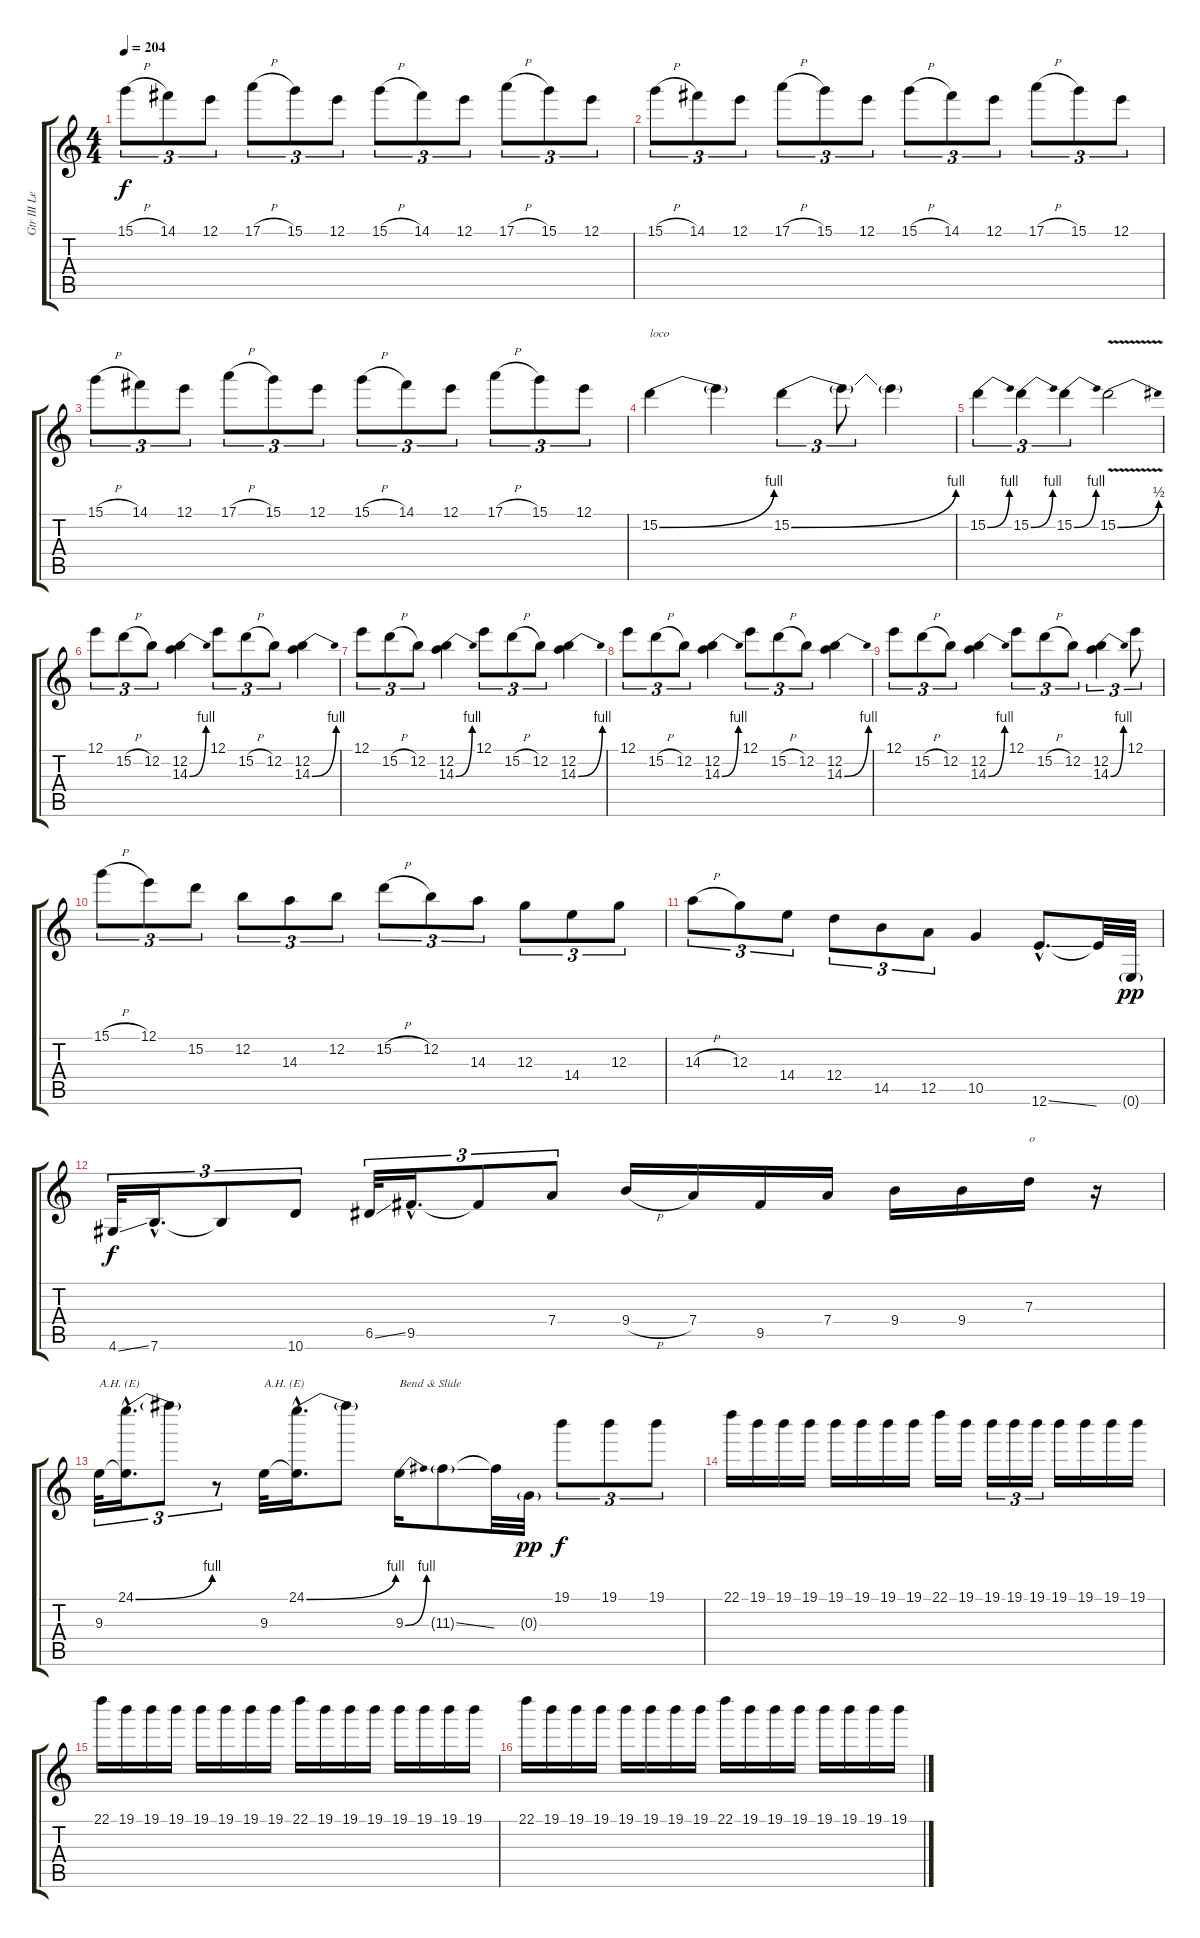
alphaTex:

\track ("Gtr III Lead & Voice " "Gtr III Le") {instrument overdrivenguitar}
\staff {score tabs}
\tuning (E4 B3 G3 D3 A2 E2) {hide}
\ts (4 4)
\tempo 204
\clef g2
\ks c
15.1{h}.8{tu (3 2) dy f} 14.1.8{tu (3 2)} 12.1.8{tu (3 2)} 17.1{h}.8{tu (3 2)} 15.1.8{tu (3 2)} 12.1.8{tu (3 2)} 15.1{h}.8{tu (3 2)} 14.1.8{tu (3 2)} 12.1.8{tu (3 2)} 17.1{h}.8{tu (3 2)} 15.1.8{tu (3 2)} 12.1.8{tu (3 2)} |
15.1{h}.8{tu (3 2)} 14.1.8{tu (3 2)} 12.1.8{tu (3 2)} 17.1{h}.8{tu (3 2)} 15.1.8{tu (3 2)} 12.1.8{tu (3 2)} 15.1{h}.8{tu (3 2)} 14.1.8{tu (3 2)} 12.1.8{tu (3 2)} 17.1{h}.8{tu (3 2)} 15.1.8{tu (3 2)} 12.1.8{tu (3 2)} |
15.1{h}.8{tu (3 2)} 14.1.8{tu (3 2)} 12.1.8{tu (3 2)} 17.1{h}.8{tu (3 2)} 15.1.8{tu (3 2)} 12.1.8{tu (3 2)} 15.1{h}.8{tu (3 2)} 14.1.8{tu (3 2)} 12.1.8{tu (3 2)} 17.1{h}.8{tu (3 2)} 15.1.8{tu (3 2)} 12.1.8{tu (3 2)} |
15.2{be (bend 0 0 60 4)}.4{txt "loco"} 15.2{t}.4 15.2{be (bend 0 0 60 4)}.4{tu (3 2)} 15.2{t}.8{tu (3 2)} 15.2{t}.4 |
15.2{be (bend 0 0 60 4)}.4{tu (3 2)} 15.2{be (bend 0 0 60 4)}.4{tu (3 2)} 15.2{be (bend 0 0 60 4)}.4{tu (3 2)} 15.2{be (bend 0 0 60 2) v}.2 |
12.1.8{tu (3 2)} 15.2{h}.8{tu (3 2)} 12.2.8{tu (3 2)} (12.2 14.3{be (bend 0 0 60 4)}).4 12.1.8{tu (3 2)} 15.2{h}.8{tu (3 2)} 12.2.8{tu (3 2)} (12.2 14.3{be (bend 0 0 60 4)}).4 |
12.1.8{tu (3 2)} 15.2{h}.8{tu (3 2)} 12.2.8{tu (3 2)} (12.2 14.3{be (bend 0 0 60 4)}).4 12.1.8{tu (3 2)} 15.2{h}.8{tu (3 2)} 12.2.8{tu (3 2)} (12.2 14.3{be (bend 0 0 60 4)}).4 |
12.1.8{tu (3 2)} 15.2{h}.8{tu (3 2)} 12.2.8{tu (3 2)} (12.2 14.3{be (bend 0 0 60 4)}).4 12.1.8{tu (3 2)} 15.2{h}.8{tu (3 2)} 12.2.8{tu (3 2)} (12.2 14.3{be (bend 0 0 60 4)}).4 |
12.1.8{tu (3 2)} 15.2{h}.8{tu (3 2)} 12.2.8{tu (3 2)} (12.2 14.3{be (bend 0 0 60 4)}).4 12.1.8{tu (3 2)} 15.2{h}.8{tu (3 2)} 12.2.8{tu (3 2)} (12.2 14.3{be (bend 0 0 60 4)}).4{tu (3 2)} 12.1.8{tu (3 2)} |
15.1{h}.8{tu (3 2)} 12.1.8{tu (3 2)} 15.2.8{tu (3 2)} 12.2.8{tu (3 2)} 14.3.8{tu (3 2)} 12.2.8{tu (3 2)} 15.2{h}.8{tu (3 2)} 12.2.8{tu (3 2)} 14.3.8{tu (3 2)} 12.3.8{tu (3 2)} 14.4.8{tu (3 2)} 12.3.8{tu (3 2)} |
14.3{h}.8{tu (3 2)} 12.3.8{tu (3 2)} 14.4.8{tu (3 2)} 12.4.8{tu (3 2)} 14.5.8{tu (3 2)} 12.5.8{tu (3 2)} 10.5.4 12.6{ss hac}.8{d} 12.6{t}.32 0.6{g}.32{dy pp} |
4.6{ss}.32{tu (3 2) dy f} 7.6{hac}.16{d tu (3 2)} 7.6{t}.8{tu (3 2)} 10.6.8{tu (3 2)} 6.5{ss}.32{tu (3 2)} 9.5{hac}.16{d tu (3 2)} 9.5{t}.8{tu (3 2)} 7.4.8{tu (3 2)} 9.4{h}.16 7.4.16 9.5.16 7.4.16 9.4.16 9.4.16 7.3.16{txt "o"} r.16 |
9.3.32{tu (3 2) txt "A.H. (E)"} (24.1{be (bend 0 0 60 4) hac} 9.3{hac t}).16{d tu (3 2)} 24.1{t}.8{tu (3 2)} r.8{tu (3 2)} 9.3.32{txt "A.H. (E)"} (24.1{be (bend 0 0 60 4) hac} 9.3{hac t}).16{d} 24.1{t}.8 9.3{be (bend 0 0 60 4)}.16{txt "Bend & Slide"} 11.3{ss g}.8 11.3{t}.32 0.3{g}.32{dy pp} 19.1.8{tu (3 2) dy f} 19.1.8{tu (3 2)} 19.1.8{tu (3 2)} |
22.1.16 19.1.16 19.1.16 19.1.16 19.1.16 19.1.16 19.1.16 19.1.16 22.1.16 19.1.16 19.1.16{tu (3 2)} 19.1.16{tu (3 2)} 19.1.16{tu (3 2)} 19.1.16 19.1.16 19.1.16 19.1.16 |
22.1.16 19.1.16 19.1.16 19.1.16 19.1.16 19.1.16 19.1.16 19.1.16 22.1.16 19.1.16 19.1.16 19.1.16 19.1.16 19.1.16 19.1.16 19.1.16 |
22.1.16 19.1.16 19.1.16 19.1.16 19.1.16 19.1.16 19.1.16 19.1.16 22.1.16 19.1.16 19.1.16 19.1.16 19.1.16 19.1.16 19.1.16 19.1.16
